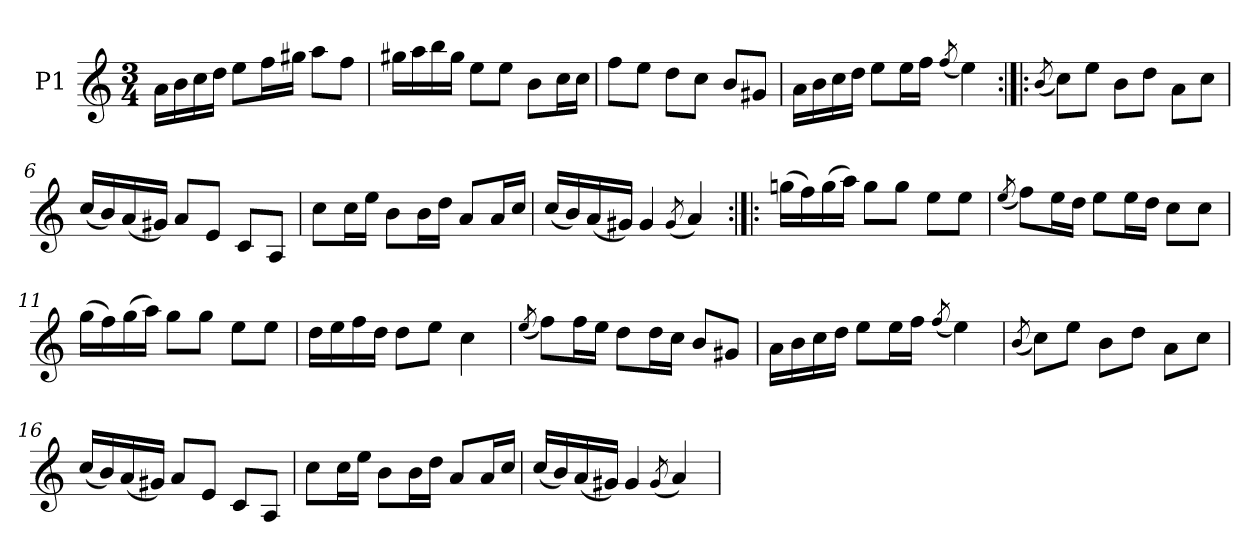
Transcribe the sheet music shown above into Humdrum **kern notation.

**kern
*part1
*staff1
*I"P1
!!LO:PB:g=z
*clefG2
*k[]
*C:
*M3/4
=1
16ai\LL
16bi\
16cci\
16ddi\JJ
8eei\L
16ffi\L
16gg#Xi\JJ
8aai\L
8ffi\J
=2
16gg#Xi\LL
16aai\
16bbi\
16gg#i\JJ
8eei\L
8eei\J
8bi\L
16cci\L
16cci\JJ
=3
8ffi\L
8eei\J
8ddi\L
8cci\J
8bi/L
8g#Xi/J
=4
16ai\LL
16bi\
16cci\
16ddi\JJ
8eei\L
16eei\L
16ffi\JJ
(8qffi/
4eei\)
!!LO:LB:g=z
=5:|!|:
(8qbi/
8cci\L)
8eei\J
8bi\L
8ddi\J
8ai\L
8cci\J
=6
(16cci/LL
16bi/)
(16ai/
16g#Xi/JJ)
8ai/L
8ei/J
8ci/L
8Ai/J
=7
8cci\L
16cci\L
16eei\JJ
8bi\L
16bi\L
16ddi\JJ
8ai/L
16ai/L
16cci/JJ
=8
(16cci/LL
16bi/)
(16ai/
16g#Xi/JJ)
4g#i/
(8qg#i/
4ai/)
!!LO:LB:g=z
=9:|!|:
(16ggni\LL
16ffi\)
(16ggi\
16aai\JJ)
8ggi\L
8ggi\J
8eei\L
8eei\J
=10
(8qeei/
8ffi\L)
16eei\L
16ddi\JJ
8eei\L
16eei\L
16ddi\JJ
8cci\L
8cci\J
=11
(16ggi\LL
16ffi\)
(16ggi\
16aai\JJ)
8ggi\L
8ggi\J
8eei\L
8eei\J
=12
16ddi\LL
16eei\
16ffi\
16ddi\JJ
8ddi\L
8eei\J
4cci\
=13
(8qeei/
8ffi\L)
16ffi\L
16eei\JJ
8ddi\L
16ddi\L
16cci\JJ
8bi/L
8g#Xi/J
!!LO:LB:g=z
=14
16ai\LL
16bi\
16cci\
16ddi\JJ
8eei\L
16eei\L
16ffi\JJ
(8qffi/
4eei\)
=15
(8qbi/
8cci\L)
8eei\J
8bi\L
8ddi\J
8ai\L
8cci\J
=16
(16cci/LL
16bi/)
(16ai/
16g#Xi/JJ)
8ai/L
8ei/J
8ci/L
8Ai/J
=17
8cci\L
16cci\L
16eei\JJ
8bi\L
16bi\L
16ddi\JJ
8ai/L
16ai/L
16cci/JJ
=18
(16cci/LL
16bi/)
(16ai/
16g#Xi/JJ)
4g#i/
(8qg#i/
4ai/)
=
*-
